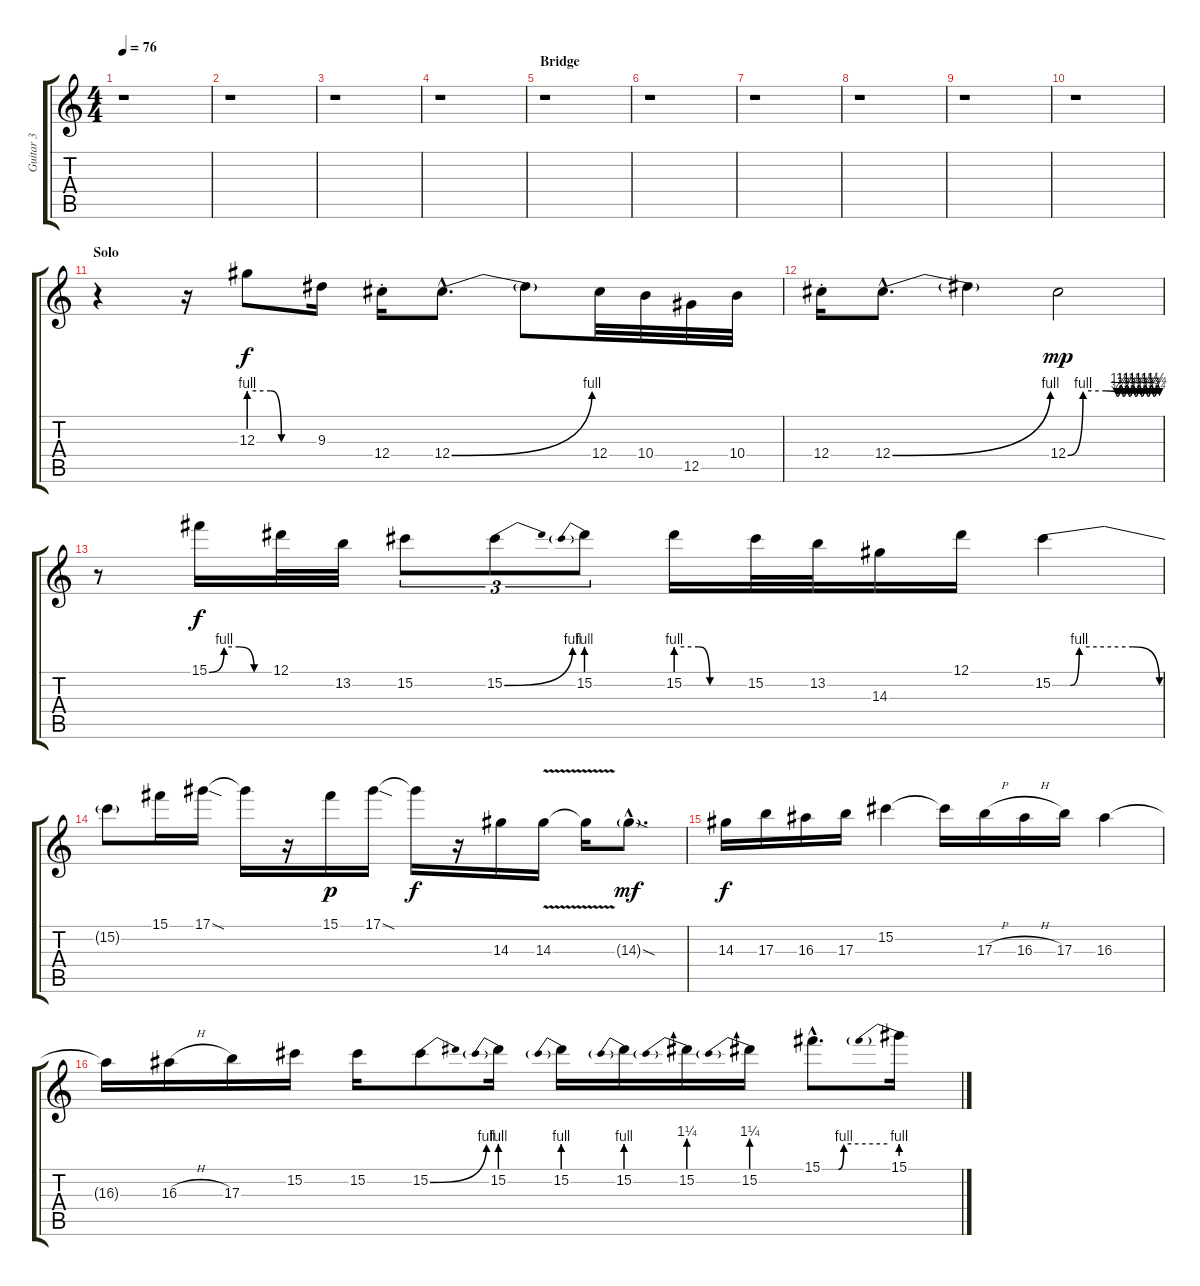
\track ("Guitar 3" "Guitar 3") {instrument distortionguitar}
\staff {score tabs}
\tuning (Eb4 Bb3 Gb3 Db3 Ab2 Eb2) {hide}
\ts (4 4)
\tempo 76
\clef g2
\ks c
r.1{dy f} |
r.1 |
r.1 |
r.1 |
\section ("" "Bridge")
r.1 |
r.1 |
r.1 |
r.1 |
r.1 |
r.1 |
\section ("" "Solo")
r.4 r.16 12.3{be (custom 0 4 20 4 30 0 40 0 60 0)}.8 9.3.16 12.4{st}.16 12.4{be (bend 0 0 60 4) hac}.8{d} 12.4{t}.8 12.4.32 10.4.32 12.5.32 10.4.32 |
12.4{st}.16 12.4{be (bend 0 0 60 4) hac}.8{d} 12.4{t}.4 12.4{be (custom 0 0 10 4 25 4 32 3 34 5 36 3 38 5 40 3 42 5 44 3 46 5 48 3 50 5 52 3 54 5 56 3 58 5 60 3)}.2{dy mp} |
r.8 15.1{be (custom 0 0 15 4 30 4 45 0 60 0)}.16{dy f} 12.1.32 13.2.32 15.2.8{tu (3 2)} 15.2{be (bend 0 0 60 4)}.8{tu (3 2)} 15.2{be (prebend 0 4 60 4)}.8{tu (3 2)} 15.2{be (custom 0 4 20 4 30 0 60 0)}.16 15.2.32 13.2.32 14.3.16 12.1.16 15.2{be (custom 0 0 10 0 15 4 45 4 60 0)}.4 |
15.2{t}.8 15.1.16 17.1{sod}.16 17.1{t}.16 r.16 15.1.16{dy p} 17.1{sod}.16 17.1{t}.16{dy f} r.16 14.3.16 14.3{v}.16 14.3{t}.16 14.3{sod g hac}.8{d dy mf} |
14.3.16{dy f} 17.3.16 16.3.16 17.3.16 15.2.4 15.2{t}.16 17.3{h}.16 16.3{h}.16 17.3.16 16.3.4 |
16.3{t}.16 16.3{h}.16 17.3.16 15.2.16 15.2.16 15.2{be (bend 0 0 60 4)}.8 15.2{be (prebend 0 4 60 4)}.16 15.2{be (prebend 0 4 60 4)}.16 15.2{be (prebend 0 4 60 4)}.16 15.2{be (prebend 0 5 60 5)}.16 15.2{be (prebend 0 5 60 5)}.16 15.1{be (custom 0 0 15 0 20 4 60 4) hac}.8{d} 15.1{be (prebend 0 4 60 4)}.16
